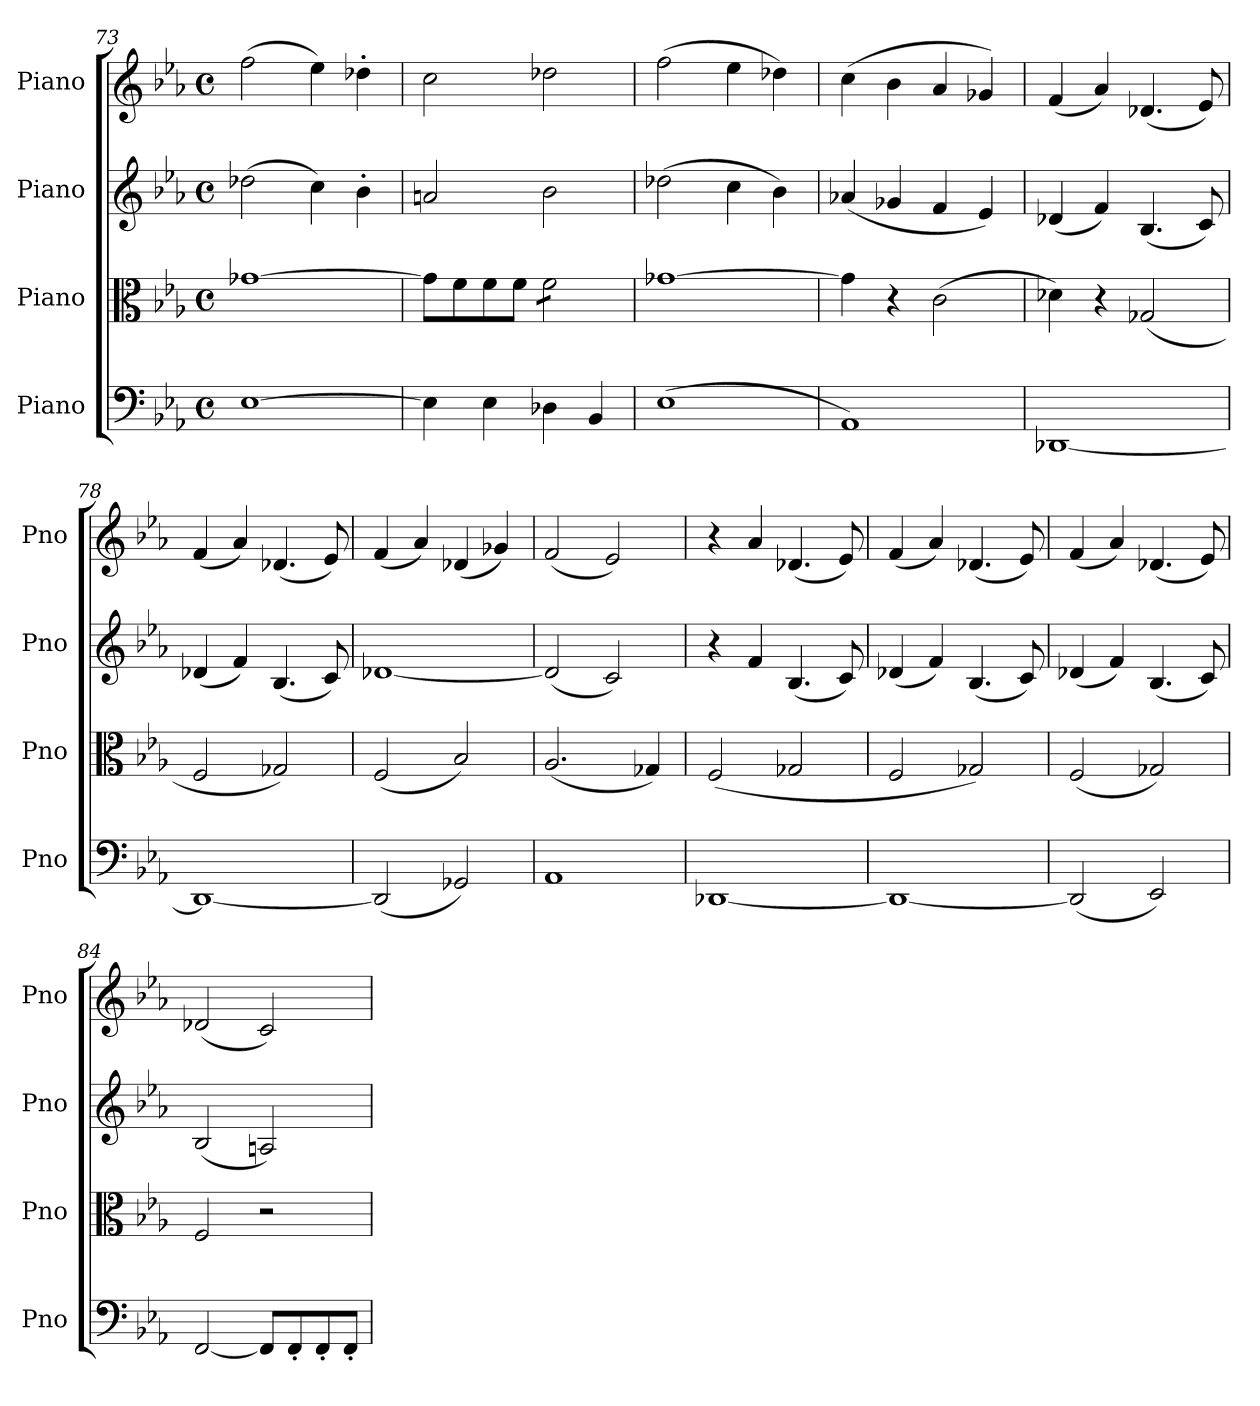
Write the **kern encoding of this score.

**kern	**kern	**kern	**kern
*part4	*part3	*part2	*part1
*staff4	*staff3	*staff2	*staff1
*I"Piano	*I"Piano	*I"Piano	*I"Piano
*I'Pno	*I'Pno	*I'Pno	*I'Pno
*clefF4	*clefC3	*clefG2	*clefG2
*k[b-e-a-]	*k[b-e-a-]	*k[b-e-a-]	*k[b-e-a-]
*M4/4	*M4/4	*M4/4	*M4/4
*met(c)	*met(c)	*met(c)	*met(c)
=73	=73	=73	=73
[1E-	[1g-X	(2dd-X\	(2ff\
.	.	4cc\)	4ee-\)
.	.	4b-'\	4dd-X'\
=74	=74	=74	=74
4E-\]	8g-\L]	2an/	2cc\
.	8f\	.	.
4E-\	8f\	.	.
.	8f\J	.	.
*	*tremolo	*	*
4D-X\	8f\L	2b-\	2dd-X\
.	8f\	.	.
4BB-/	8f\	.	.
.	8f\J	.	.
*	*Xtremolo	*	*
=75	=75	=75	=75
(>1E-	[1g-X	(2dd-X\	(2ff\
.	.	4cc\	4ee-\
.	.	4b-\)	4dd-X\)
!!LO:LB:g=z
=76	=76	=76	=76
1AA-)	4g-\]	(4a-X/	(4cc\
.	4r	4g-X/	4b-\
.	(2c\	4f/	4a-/
.	.	4e-/)	4g-X/)
=77	=77	=77	=77
[1DD-X	4d-X\)	(4d-X/	(4f/
.	4r	4f/)	4a-/)
.	(2G-X/	(4.B-/	(4.d-X/
.	.	8c/)	8e-/)
=78	=78	=78	=78
1DD-_	2F/	(4d-X/	(4f/
.	.	4f/)	4a-/)
.	2G-X/)	(4.B-/	(4.d-X/
.	.	8c/)	8e-/)
=79	=79	=79	=79
(2DD-/]	(2F/	[1d-X	(4f/
.	.	.	4a-/)
2GG-X/)	2B-/)	.	(4d-X/
.	.	.	4g-X/)
=80	=80	=80	=80
1AA-	(2.A-/	(2d-/]	(2f/
.	.	2c/)	2e-/)
.	4G-X/)	.	.
=81	=81	=81	=81
[1DD-X	(2F/	4r	4r
.	.	4f/	4a-/
.	2G-X/	(4.B-/	(4.d-X/
.	.	8c/)	8e-/)
=82	=82	=82	=82
1DD-_	2F/	(4d-X/	(4f/
.	.	4f/)	4a-/)
.	2G-X/)	(4.B-/	(4.d-X/
.	.	8c/)	8e-/)
=83	=83	=83	=83
(2DD-/]	(2F/	(4d-X/	(4f/
.	.	4f/)	4a-/)
2EE-/)	2G-X/)	(4.B-/	(4.d-X/
.	.	8c/)	8e-/)
=84	=84	=84	=84
[2FF/	2F/	(2B-/	(2d-X/
8FF/L]	2r	2An/)	2c/)
8FF'/	.	.	.
8FF'/	.	.	.
8FF'/J	.	.	.
=	=	=	=
*-	*-	*-	*-
